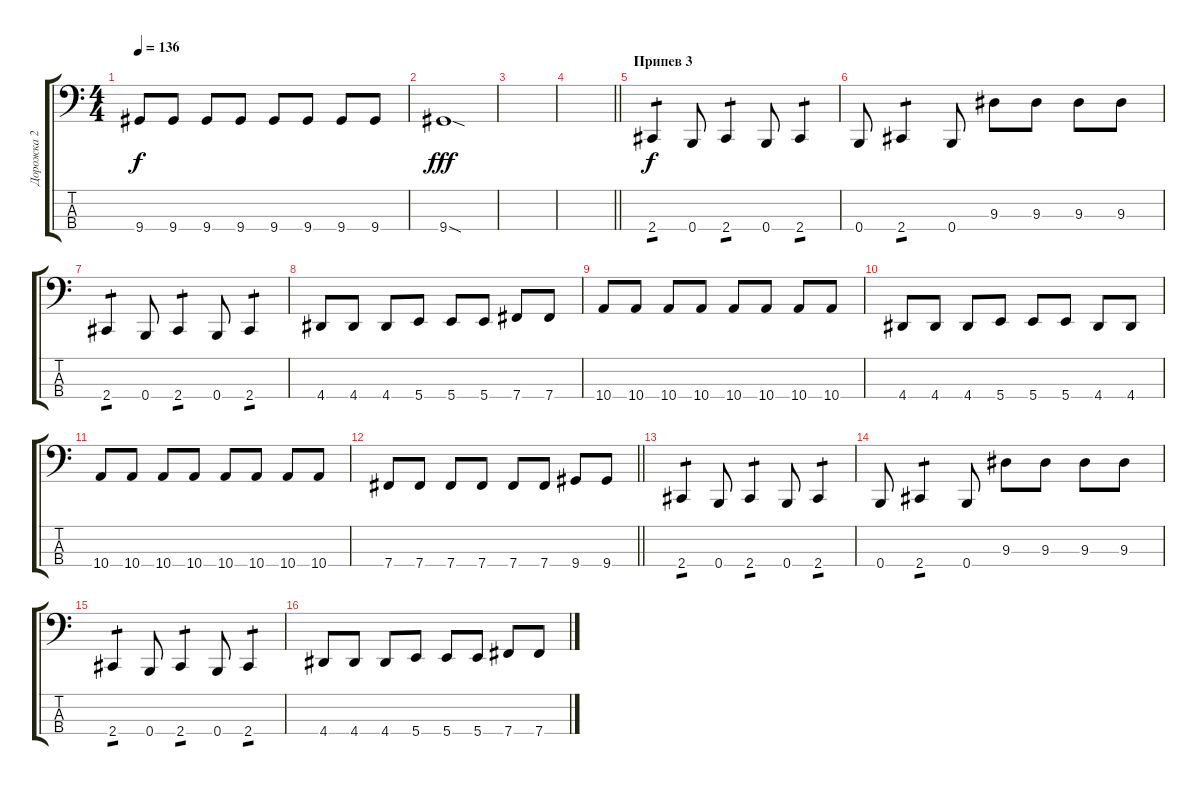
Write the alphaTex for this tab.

\track ("Дорожка 2" "Дорожка 2") {instrument electricbassfinger}
\staff {score tabs}
\tuning (E2 B1 Gb1 B0) {hide}
\ts (4 4)
\tempo 136
\clef f4
\ks c
9.4.8{dy f} 9.4.8 9.4.8 9.4.8 9.4.8 9.4.8 9.4.8 9.4.8 |
9.4{sod}.1{dy fff} |
|
\barLineRight lightlight
|
\section ("" "Припев 3")
2.4.4{tp 1 dy f} 0.4.8 2.4.4{tp 1} 0.4.8 2.4.4{tp 1} |
0.4.8 2.4.4{tp 1} 0.4.8 9.3.8 9.3.8 9.3.8 9.3.8 |
2.4.4{tp 1} 0.4.8 2.4.4{tp 1} 0.4.8 2.4.4{tp 1} |
4.4.8 4.4.8 4.4.8 5.4.8 5.4.8 5.4.8 7.4.8 7.4.8 |
10.4.8 10.4.8 10.4.8 10.4.8 10.4.8 10.4.8 10.4.8 10.4.8 |
4.4.8 4.4.8 4.4.8 5.4.8 5.4.8 5.4.8 4.4.8 4.4.8 |
10.4.8 10.4.8 10.4.8 10.4.8 10.4.8 10.4.8 10.4.8 10.4.8 |
\barLineRight lightlight
7.4.8 7.4.8 7.4.8 7.4.8 7.4.8 7.4.8 9.4.8 9.4.8 |
2.4.4{tp 1} 0.4.8 2.4.4{tp 1} 0.4.8 2.4.4{tp 1} |
0.4.8 2.4.4{tp 1} 0.4.8 9.3.8 9.3.8 9.3.8 9.3.8 |
2.4.4{tp 1} 0.4.8 2.4.4{tp 1} 0.4.8 2.4.4{tp 1} |
4.4.8 4.4.8 4.4.8 5.4.8 5.4.8 5.4.8 7.4.8 7.4.8
